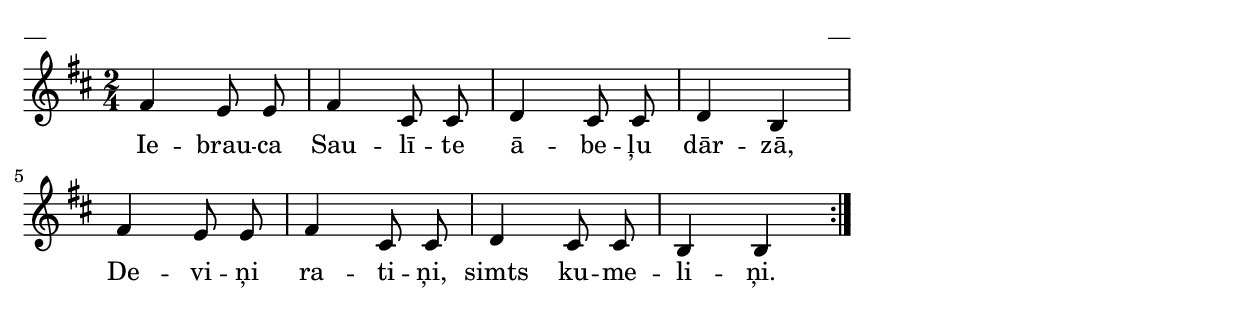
\version "2.13.16"
%\header {
%    title = "Iebrauca saulīte ābeļu dārzā"
%}
% F/g "Laiva", rokraksts - balta_mape1.pdf, p.7
\paper {
line-width = 14\cm
left-margin = 0.4\cm
between-system-padding = 0.1\cm
between-system-space = 0.1\cm
}
\layout {
indent = #0
ragged-last = ##f
}


voiceA = \relative c' {
\time 2/4
\clef "treble"
\key b \minor
\time 2/4
\repeat volta 2 {
fis4 e8 e | fis4 cis8 cis | d4 cis8 cis | d4 b | 
fis'4 e8 e | fis4 cis8 cis | d4 cis8 cis | b4 b
}
} 


lyricA = \lyricmode {
Ie -- brau -- ca Sau -- lī -- te ā -- be -- ļu dār -- zā, 
De -- vi -- ņi ra -- ti -- ņi, simts ku -- me -- li -- ņi.
} 



fullScore = <<
\new Staff {
<<
\new Voice = "voiceA" { \oneVoice \autoBeamOff \voiceA }
\lyricsto "voiceA" \new Lyrics \lyricA
>>
}
>>

\score {
\fullScore
\header { piece = "__" opus = "__" }
}
\markup { \with-color #(x11-color 'white) \sans \smaller "__" }
\score {
\unfoldRepeats
\fullScore
\midi {
\context { \Staff \remove "Staff_performer" }
\context { \Voice \consists "Staff_performer" }
}
}


